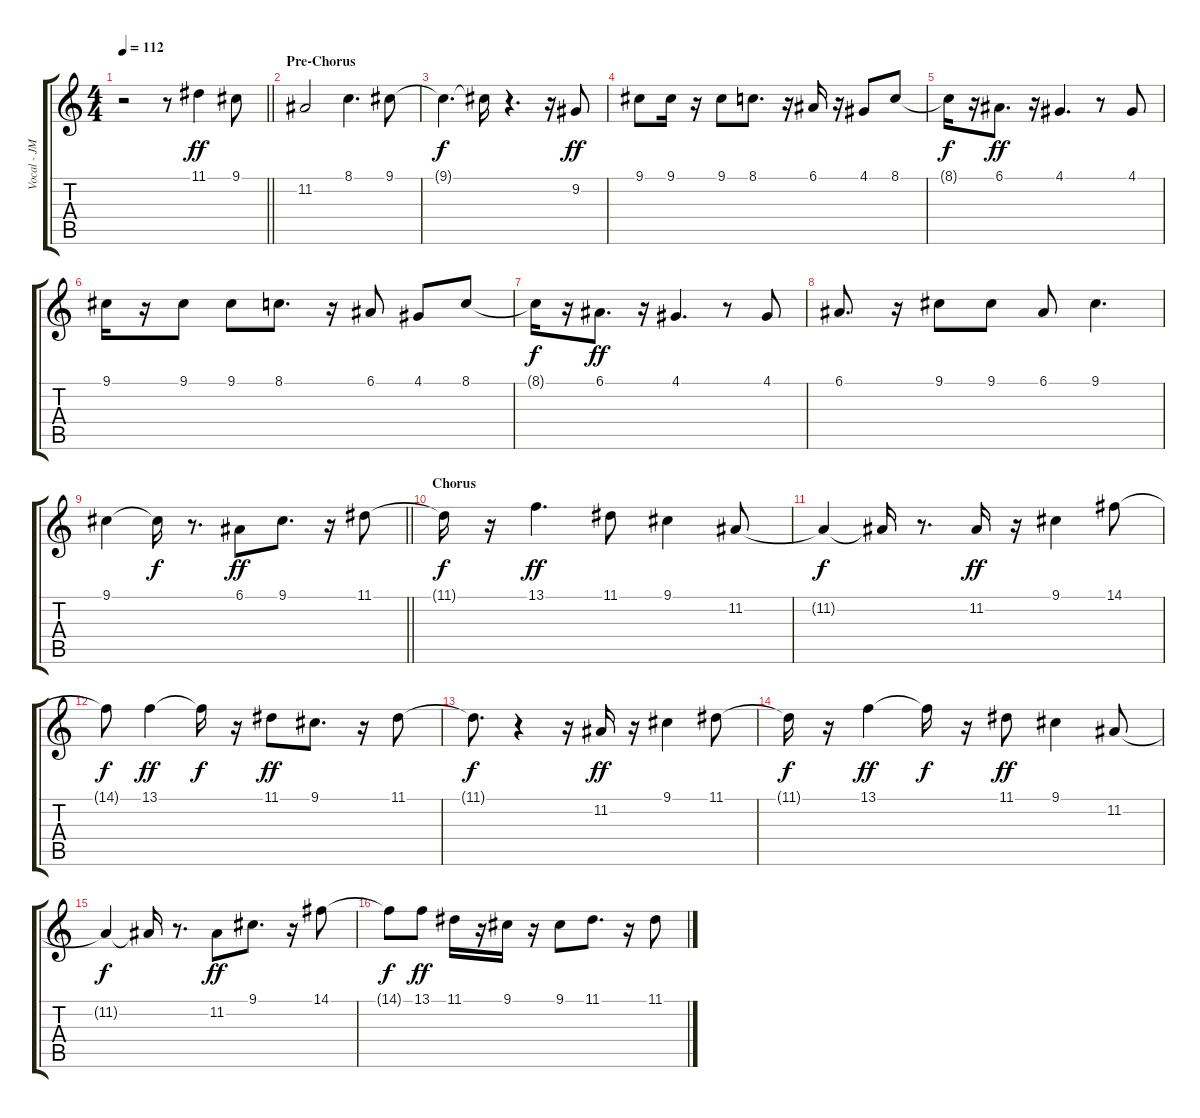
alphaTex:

\track ("Vocal - JM" "Vocal - JM") {instrument lead2sawtooth}
\staff {score tabs}
\tuning (E4 B3 G3 D3 A2 E2) {hide}
\ts (4 4)
\tempo 112
\clef g2
\barLineRight lightlight
\ks c
r.2{dy ff} r.8 11.1.4 9.1.8 |
\section ("" "Pre-Chorus")
11.2.2 8.1.4{d} 9.1.8 |
9.1{t}.4{d dy f} 9.1{t}.16 r.4{d} r.16 9.2.8{dy ff} |
9.1.8 9.1.16 r.16 9.1.8 8.1.8{d} r.16 6.1.16 r.16 4.1.8 8.1.8 |
8.1{t}.16{dy f} r.16 6.1.8{d dy ff} r.16 4.1.4{d} r.8 4.1.8 |
9.1.16 r.16 9.1.8 9.1.8 8.1.8{d} r.16 6.1.8 4.1.8 8.1.8 |
8.1{t}.16{dy f} r.16 6.1.8{d dy ff} r.16 4.1.4{d} r.8 4.1.8 |
6.1.8{d} r.16 9.1.8 9.1.8 6.1.8 9.1.4{d} |
\barLineRight lightlight
9.1.4 9.1{t}.16{dy f} r.8{d} 6.1.8{dy ff} 9.1.8{d} r.16 11.1.8 |
\section ("" "Chorus")
11.1{t}.16{dy f} r.16 13.1.4{d dy ff} 11.1.8 9.1.4 11.2.8 |
11.2{t}.4{dy f} 11.2{t}.16 r.8{d} 11.2.16{dy ff} r.16 9.1.4 14.1.8 |
14.1{t}.8{dy f} 13.1.4{dy ff} 13.1{t}.16{dy f} r.16 11.1.8{dy ff} 9.1.8{d} r.16 11.1.8 |
11.1{t}.8{d dy f} r.4 r.16 11.2.16{dy ff} r.16 9.1.4 11.1.8 |
11.1{t}.16{dy f} r.16 13.1.4{dy ff} 13.1{t}.16{dy f} r.16 11.1.8{dy ff} 9.1.4 11.2.8 |
11.2{t}.4{dy f} 11.2{t}.16 r.8{d} 11.2.8{dy ff} 9.1.8{d} r.16 14.1.8 |
14.1{t}.8{dy f} 13.1.8{dy ff} 11.1.16 r.16 9.1.16 r.16 9.1.8 11.1.8{d} r.16 11.1.8
